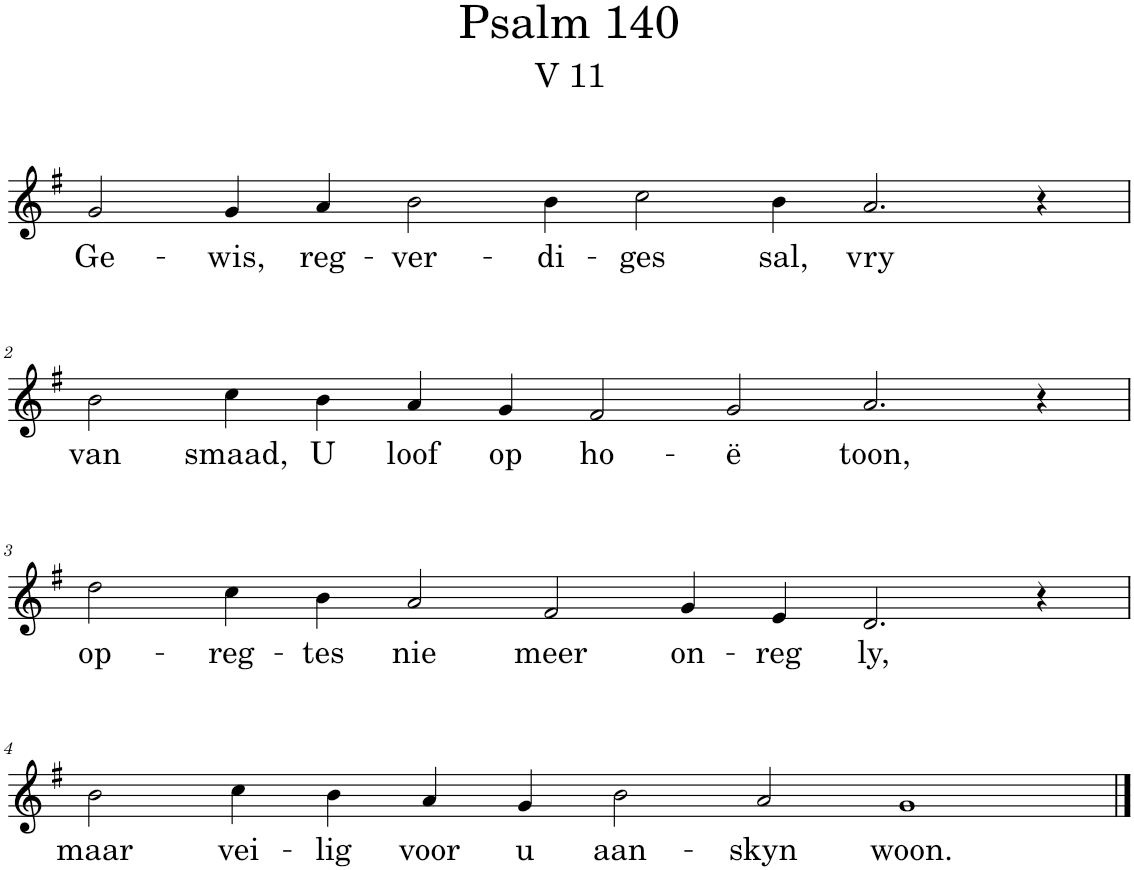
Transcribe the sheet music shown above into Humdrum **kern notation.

**kern	**text
*part1	*part1
*staff1	*staff1
*I"Pipe Organ	*
*I'Org.	*
*clefG2	*
*k[f#]	*
*M14/4	*
=1	=1
!	!LO:LY:b
2g/	Ge-
!	!LO:LY:b
4g/	-wis,
!	!LO:LY:b
4a/	reg-
!	!LO:LY:b
2b\	-ver-
!	!LO:LY:b
4b\	-di-
!	!LO:LY:b
2cc\	-ges
!	!LO:LY:b
4b\	sal,
!	!LO:LY:b
2.a/	vry
4r	.
!!LO:LB:g=z
=2	=2
*M14/4	*
!	!LO:LY:b
2b\	van
!	!LO:LY:b
4cc\	smaad,
!	!LO:LY:b
4b\	U
!	!LO:LY:b
4a/	loof
!	!LO:LY:b
4g/	op
!	!LO:LY:b
2f#/	ho-
!	!LO:LY:b
2g/	-ë
!	!LO:LY:b
2.a/	toon,
4r	.
!!LO:LB:g=z
=3	=3
*M14/4	*
!	!LO:LY:b
2dd\	op-
!	!LO:LY:b
4cc\	-reg-
!	!LO:LY:b
4b\	-tes
!	!LO:LY:b
2a/	nie
!	!LO:LY:b
2f#/	meer
!	!LO:LY:b
4g/	on-
!	!LO:LY:b
4e/	-reg
!	!LO:LY:b
2.d/	ly,
4r	.
!!LO:LB:g=z
=4	=4
*M14/4	*
!	!LO:LY:b
2b\	maar
!	!LO:LY:b
4cc\	vei-
!	!LO:LY:b
4b\	-lig
!	!LO:LY:b
4a/	voor
!	!LO:LY:b
4g/	u
!	!LO:LY:b
2b\	aan-
!	!LO:LY:b
2a/	-skyn
!	!LO:LY:b
1g	woon.
==	==
*-	*-
